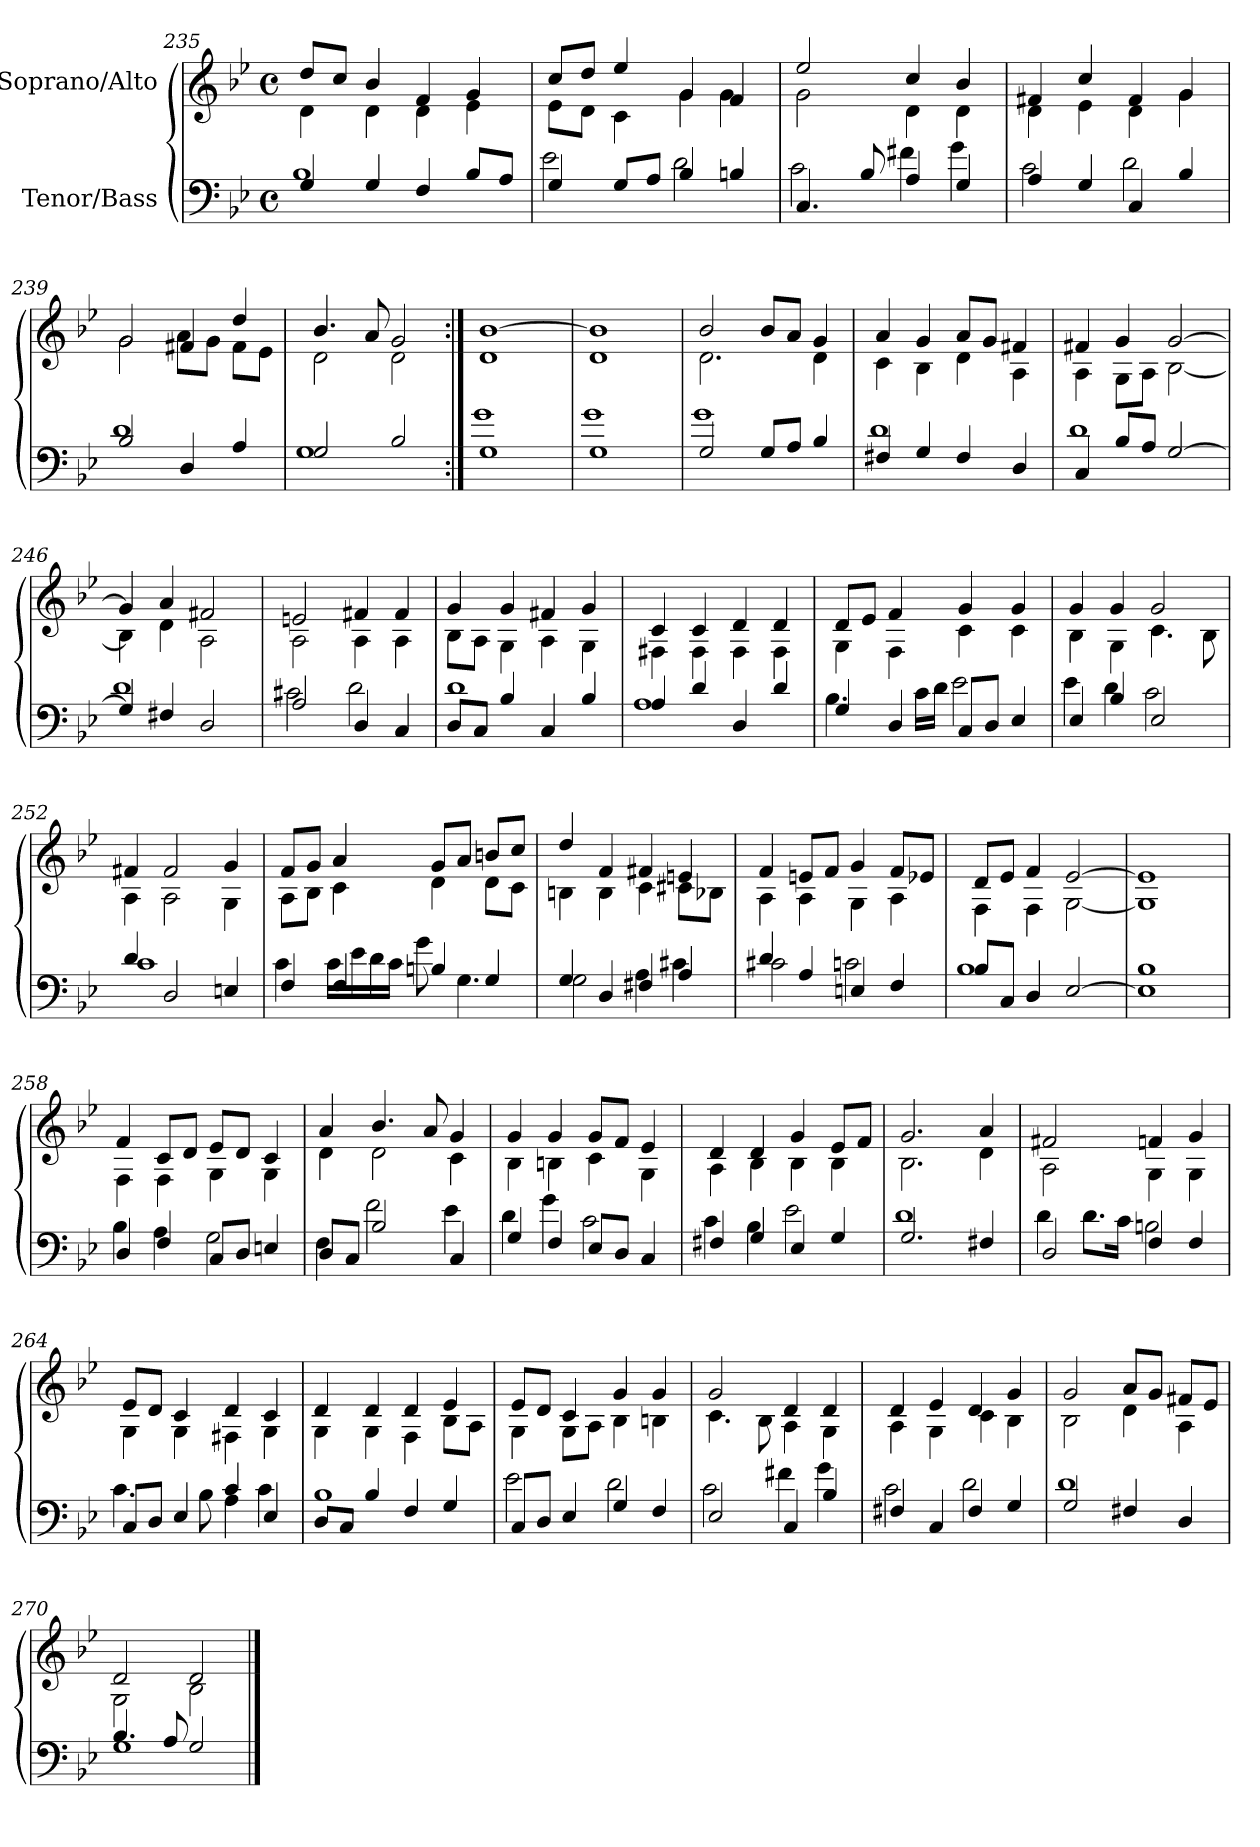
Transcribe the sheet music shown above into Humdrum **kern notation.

**kern	**kern
*part2	*part1
*staff2	*staff1
*I"Tenor/Bass	*I"Soprano/Alto
*clefF4	*clefG2
*k[b-e-]	*k[b-e-]
*B-:	*B-:
*M4/4	*M4/4
*met(c)	*met(c)
=235	=235
*^	*^
4G/	1B-	8dd/L	4d\
.	.	8cc/J	.
4G/	.	4b-/	4d\
4F/	.	4f/	4d\
8B-/L	.	4g/	4e-\
8A/J	.	.	.
=236	=236	=236	=236
4G/	2e-\	8cc/L	8e-\L
.	.	8dd/J	8d\J
8G/L	.	4ee-/	4c\
8A/J	.	.	.
4B-/	2d\	4g/	4g\
4Bn/	.	4f/	4g\
=237	=237	=237	=237
4.C/	2c\	2ee-/	2g\
8B-/	.	.	.
4A/	4f#X\	4cc/	4d\
4G/	4g\	4b-/	4d\
=238	=238	=238	=238
4A/	2c\	4f#X/	4d\
4G/	.	4cc/	4e-\
4C/	2d\	4f#/	4d\
4B-/	.	4g/	4g\
!!LO:LB:g=z	!!
=239	=239	=239	=239
2B-/	1d	2g/	2g\
4D/	.	4f#X/	8a\L
.	.	.	8g\J
4A/	.	4dd/	8f#\L
.	.	.	8e-\J
=240	=240	=240	=240
2G/	1G	4.b-/	2d\
.	.	8a/	.
2B-/	.	2g/	2d\
=241:|!	=241:|!	=241:|!	=241:|!
1G	1g	[1b-	1d
=242	=242	=242	=242
1G	1g	1b-]	1d
=243	=243	=243	=243
2G/	1g	2b-/	2.d\
8G/L	.	8b-/L	.
8A/J	.	8a/J	.
4B-/	.	4g/	4d\
=244	=244	=244	=244
4F#X/	1d	4a/	4c\
4G/	.	4g/	4B-\
4F#/	.	8a/L	4d\
.	.	8g/J	.
4D/	.	4f#X/	4A\
=245	=245	=245	=245
4C/	1d	4f#X/	4A\
8B-/L	.	4g/	8G\L
8A/J	.	.	8A\J
[2G/	.	[2g/	[2B-\
=246	=246	=246	=246
4G/]	1d	4g/]	4B-\]
4F#X/	.	4a/	4d\
2D/	.	2f#X/	2A\
!!LO:LB:g=z	!!
=247	=247	=247	=247
2A/	2c#X\	2en/	2A\
4D/	2d\	4f#X/	4A\
4C/	.	4f#/	4A\
=248	=248	=248	=248
8D/L	1d	4g/	8B-\L
8C/J	.	.	8A\J
4B-/	.	4g/	4G\
4C/	.	4f#X/	4A\
4B-/	.	4g/	4G\
=249	=249	=249	=249
4A/	1A	4c/	4F#X\
4d/	.	4c/	4F#\
4D/	.	4d/	4F#\
4d/	.	4d/	4F#\
=250	=250	=250	=250
4G/	4.B-\	8d/L	4G\
.	.	8e-/J	.
4D/	.	4f/	4F\
.	16c\LL	.	.
.	16d\JJ	.	.
8C/L	2e-\	4g/	4c\
8D/J	.	.	.
4E-/	.	4g/	4c\
=251	=251	=251	=251
4E-/	4e-\	4g/	4B-\
4B-/	4d\	4g/	4G\
2E-/	2c\	2g/	4.c\
.	.	.	8B-\
=252	=252	=252	=252
4d/	1c	4f#X/	4A\
2D/	.	2f#/	2A\
4En/	.	4g/	4G\
!!LO:LB:g=z	!!
=253	=253	=253	=253
4F/	4c\	8f/L	8A\L
.	.	8g/J	8B-\J
4F/	16c\LL	4a/	4c\
.	16e-\	.	.
.	16d\	.	.
.	16c\JJ	.	.
4Bn/	8g\	8g/L	4d\
.	4.G\	8a/J	.
4G/	.	8bn/L	8d\L
.	.	8cc/J	8c\J
=254	=254	=254	=254
4G/	2G\	4dd/	4Bn\
4D/	.	4f/	4B\
4F#X/	4A\	4f#X/	4c\
4A/	4c#X\	4en/	8c#X\L
.	.	.	8B-X\J
=255	=255	=255	=255
4d/	2c#X\	4f/	4A\
4A/	.	8en/L	4A\
.	.	8f/J	.
4En/	2cn\	4g/	4G\
4F/	.	8f/L	4A\
.	.	8e-X/J	.
=256	=256	=256	=256
8B-/L	1B-	8d/L	4F\
8C/J	.	8e-/J	.
4D/	.	4f/	4F\
[2E-/	.	[2e-/	[2G\
!!LO:LB:g=z	!!
=257	=257	=257	=257
1E-]	1B-	1e-]	1G]
=258	=258	=258	=258
4D/	4B-\	4f/	4F\
4F/	4A\	8c/L	4F\
.	.	8d/J	.
8C/L	2G\	8e-/L	4G\
8D/J	.	8d/J	.
4En/	.	4c/	4G\
=259	=259	=259	=259
8D/L	4F\	4a/	4d\
8C/J	.	.	.
2B-/	2f\	4.b-/	2d\
.	.	8a/	.
4C/	4e-\	4g/	4c\
=260	=260	=260	=260
4G/	4d\	4g/	4B-\
4F/	4g\	4g/	4Bn\
8E-/L	2c\	8g/L	4c\
8D/J	.	8f/J	.
4C/	.	4e-/	4G\
=261	=261	=261	=261
4F#X/	4c\	4d/	4A\
4G/	4B-\	4d/	4B-\
4E-/	2e-\	4g/	4B-\
4G/	.	8e-/L	4B-\
.	.	8f/J	.
=262	=262	=262	=262
2.G/	1d	2.g/	2.B-\
4F#X/	.	4a/	4d\
!!LO:PB:g=z	!!
=263	=263	=263	=263
2D/	4d\	2f#X/	2A\
.	8.d\L	.	.
.	16c\Jk	.	.
4F/	2Bn\	4fn/	4G\
4F/	.	4g/	4G\
=264	=264	=264	=264
8C/L	4.c\	8e-/L	4G\
8D/J	.	8d/J	.
4E-/	.	4c/	4G\
.	8B-\	.	.
4c/	4A\	4d/	4F#X\
4E-/	4c\	4c/	4G\
=265	=265	=265	=265
8D/L	1B-	4d/	4G\
8C/J	.	.	.
4B-/	.	4d/	4G\
4F/	.	4d/	4F\
4G/	.	4e-/	8B-\L
.	.	.	8A\J
=266	=266	=266	=266
8C/L	2e-\	8e-/L	4G\
8D/J	.	8d/J	.
4E-/	.	4c/	8G\L
.	.	.	8A\J
4G/	2d\	4g/	4B-\
4F/	.	4g/	4Bn\
=267	=267	=267	=267
2E-/	2c\	2g/	4.c\
.	.	.	8B-\
4C/	4f#X\	4d/	4A\
4B-/	4g\	4d/	4G\
!!LO:LB:g=z	!!
=268	=268	=268	=268
4F#X/	2c\	4d/	4A\
4C/	.	4e-/	4G\
4F#/	2d\	4d/	4c\
4G/	.	4g/	4B-\
=269	=269	=269	=269
2G/	1d	2g/	2B-\
4F#X/	.	8a/L	4d\
.	.	8g/J	.
4D/	.	8f#X/L	4A\
.	.	8e-/J	.
=270	=270	=270	=270
4.B-/	1G	2d/	2G\
8A/	.	.	.
2G/	.	2d/	2B-\
*v	*v	*	*
*	*v	*v
==	==
*-	*-
